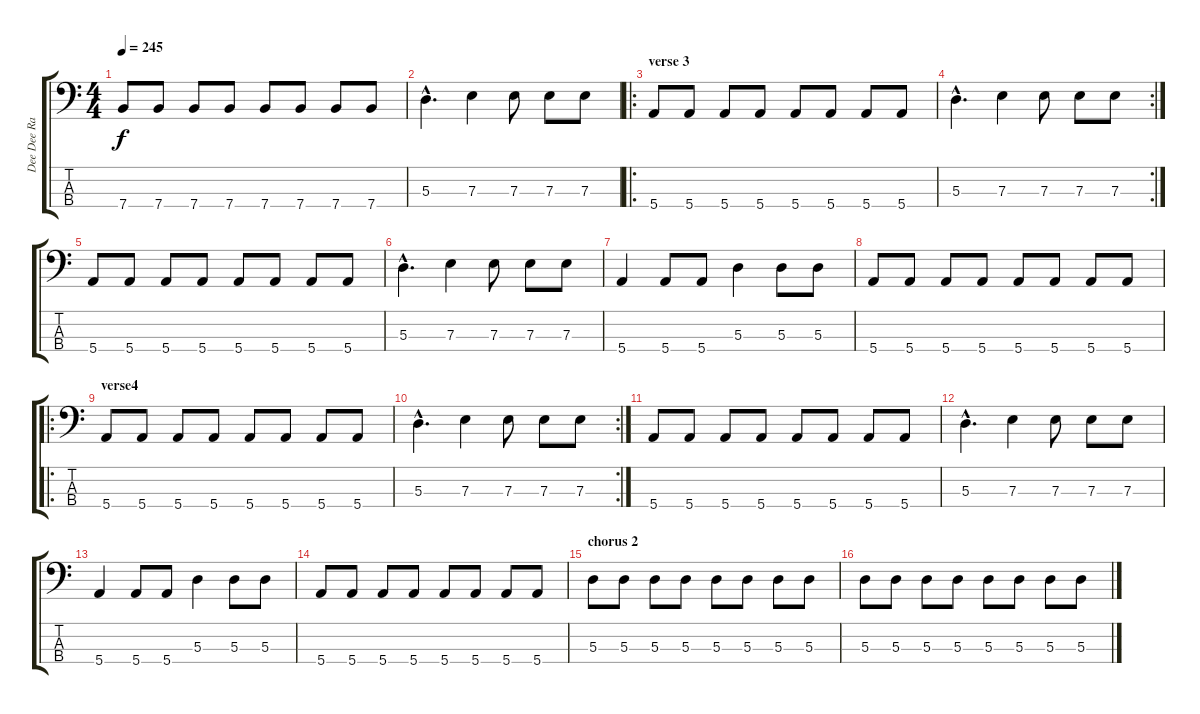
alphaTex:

\track ("Dee Dee Ramone" "Dee Dee Ra") {instrument electricbasspick}
\staff {score tabs}
\tuning (G2 D2 A1 E1) {hide}
\ts (4 4)
\tempo 245
\clef f4
\ks c
7.4.8{dy f} 7.4.8 7.4.8 7.4.8 7.4.8 7.4.8 7.4.8 7.4.8 |
5.3{hac}.4{d} 7.3.4 7.3.8 7.3.8 7.3.8 |
\ro
\section ("" "verse 3")
5.4.8 5.4.8 5.4.8 5.4.8 5.4.8 5.4.8 5.4.8 5.4.8 |
\rc 2
5.3{hac}.4{d} 7.3.4 7.3.8 7.3.8 7.3.8 |
5.4.8 5.4.8 5.4.8 5.4.8 5.4.8 5.4.8 5.4.8 5.4.8 |
5.3{hac}.4{d} 7.3.4 7.3.8 7.3.8 7.3.8 |
5.4.4 5.4.8 5.4.8 5.3.4 5.3.8 5.3.8 |
5.4.8 5.4.8 5.4.8 5.4.8 5.4.8 5.4.8 5.4.8 5.4.8 |
\ro
\section ("" "verse4")
5.4.8 5.4.8 5.4.8 5.4.8 5.4.8 5.4.8 5.4.8 5.4.8 |
\rc 2
5.3{hac}.4{d} 7.3.4 7.3.8 7.3.8 7.3.8 |
5.4.8 5.4.8 5.4.8 5.4.8 5.4.8 5.4.8 5.4.8 5.4.8 |
5.3{hac}.4{d} 7.3.4 7.3.8 7.3.8 7.3.8 |
5.4.4 5.4.8 5.4.8 5.3.4 5.3.8 5.3.8 |
5.4.8 5.4.8 5.4.8 5.4.8 5.4.8 5.4.8 5.4.8 5.4.8 |
\section ("" "chorus 2")
5.3.8 5.3.8 5.3.8 5.3.8 5.3.8 5.3.8 5.3.8 5.3.8 |
5.3.8 5.3.8 5.3.8 5.3.8 5.3.8 5.3.8 5.3.8 5.3.8
